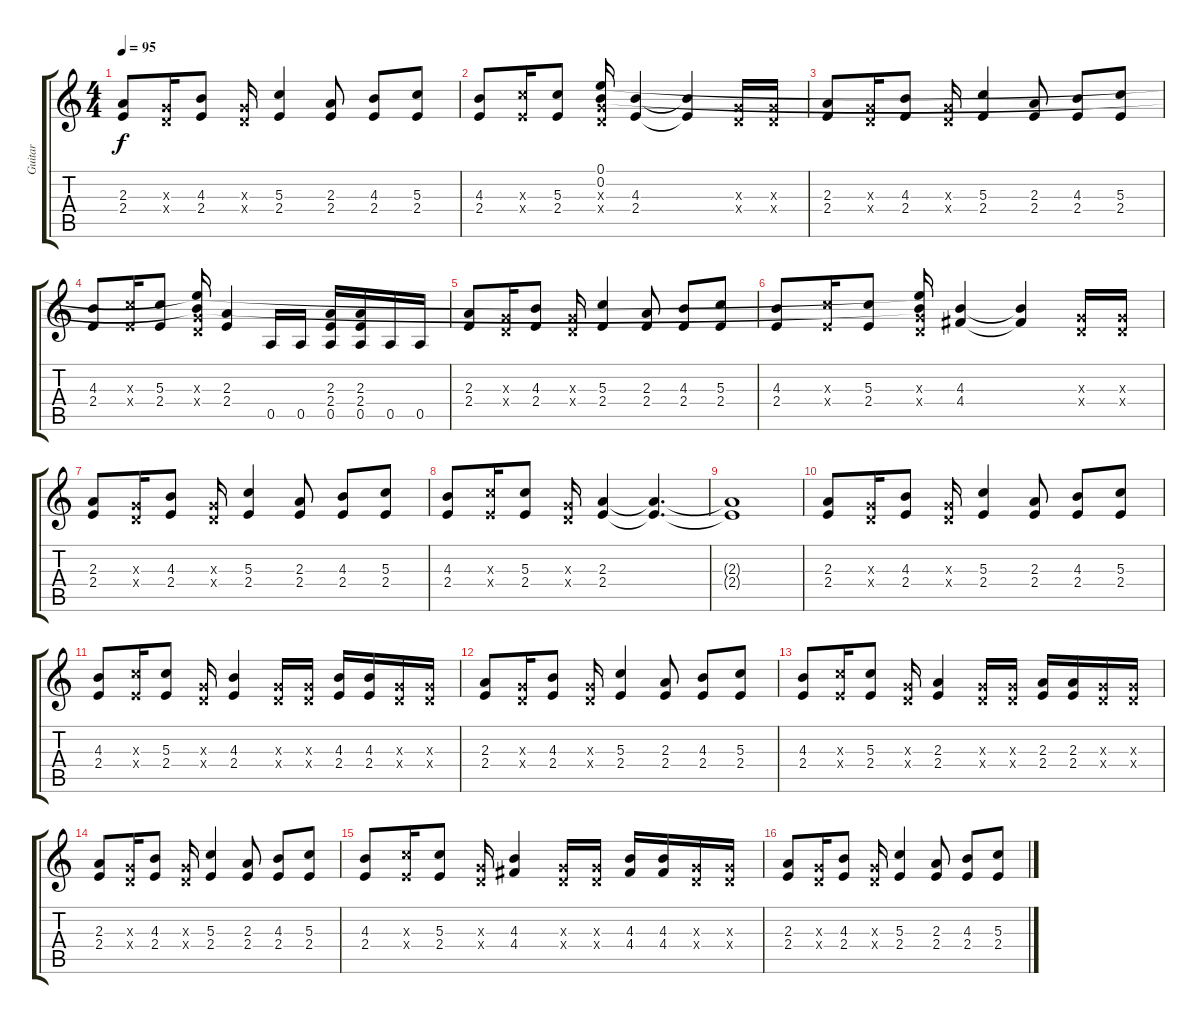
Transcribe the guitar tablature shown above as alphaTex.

\track ("Guitar" "Guitar") {instrument distortionguitar}
\staff {score tabs}
\tuning (E4 B3 G3 D3 A2 E2) {hide}
\ts (4 4)
\tempo 95
\clef g2
\ks c
(2.3 2.4).8{dy f} (0.3{x} 0.4{x}).16 (4.3 2.4).8 (0.3{x} 0.4{x}).16 (5.3 2.4).4 (2.3 2.4).8 (4.3 2.4).8 (5.3 2.4).8 |
(4.3 2.4).8 (5.3{x} 2.4{x}).16 (5.3 2.4).8 (0.1 0.2 0.3{x} 0.4{x}).16 (4.3 2.4).4 (4.3{t} 2.4{t}).4 (0.3{x} 0.4{x}).16 (0.3{x} 0.4{x}).16 |
(2.3 2.4).8 (0.3{x} 0.4{x}).16 (4.3 2.4).8 (0.3{x} 0.4{x}).16 (5.3 2.4).4 (2.3 2.4).8 (4.3 2.4).8 (5.3 2.4).8 |
(4.3 2.4).8 (5.3{x} 2.4{x}).16 (5.3 2.4).8 (0.1{t} 0.2{t} 0.3{x} 0.4{x}).16 (2.3 2.4).4 0.5.16 0.5.16 (2.3 2.4 0.5).16 (2.3 2.4 0.5).16 0.5.16 0.5.16 |
(2.3 2.4).8 (0.3{x} 0.4{x}).16 (4.3 2.4).8 (0.3{x} 0.4{x}).16 (5.3 2.4).4 (2.3 2.4).8 (4.3 2.4).8 (5.3 2.4).8 |
(4.3 2.4).8 (5.3{x} 2.4{x}).16 (5.3 2.4).8 (0.1{t} 0.2{t} 0.3{x} 0.4{x}).16 (4.3 4.4).4 (4.3{t} 4.4{t}).4 (0.3{x} 0.4{x}).16 (0.3{x} 0.4{x}).16 |
(2.3 2.4).8 (0.3{x} 0.4{x}).16 (4.3 2.4).8 (0.3{x} 0.4{x}).16 (5.3 2.4).4 (2.3 2.4).8 (4.3 2.4).8 (5.3 2.4).8 |
(4.3 2.4).8 (5.3{x} 2.4{x}).16 (5.3 2.4).8 (0.3{x} 0.4{x}).16 (2.3 2.4).4{volume 3} (2.3{t} 2.4{t}).4{d} |
(2.3{t} 2.4{t}).1{instrument acousticguitarsteel} |
(2.3 2.4).8{volume 12} (0.3{x} 0.4{x}).16 (4.3 2.4).8 (0.3{x} 0.4{x}).16 (5.3 2.4).4 (2.3 2.4).8 (4.3 2.4).8 (5.3 2.4).8 |
(4.3 2.4).8 (5.3{x} 2.4{x}).16 (5.3 2.4).8 (0.3{x} 0.4{x}).16 (4.3 2.4).4 (0.3{x} 0.4{x}).16 (0.3{x} 0.4{x}).16 (4.3 2.4).16 (4.3 2.4).16 (0.3{x} 0.4{x}).16 (0.3{x} 0.4{x}).16 |
(2.3 2.4).8 (0.3{x} 0.4{x}).16 (4.3 2.4).8 (0.3{x} 0.4{x}).16 (5.3 2.4).4 (2.3 2.4).8 (4.3 2.4).8 (5.3 2.4).8 |
(4.3 2.4).8 (5.3{x} 2.4{x}).16 (5.3 2.4).8 (0.3{x} 0.4{x}).16 (2.3 2.4).4 (0.3{x} 0.4{x}).16 (0.3{x} 0.4{x}).16 (2.3 2.4).16 (2.3 2.4).16 (0.3{x} 0.4{x}).16 (0.3{x} 0.4{x}).16 |
(2.3 2.4).8 (0.3{x} 0.4{x}).16 (4.3 2.4).8 (0.3{x} 0.4{x}).16 (5.3 2.4).4 (2.3 2.4).8 (4.3 2.4).8 (5.3 2.4).8 |
(4.3 2.4).8 (5.3{x} 2.4{x}).16 (5.3 2.4).8 (0.3{x} 0.4{x}).16 (4.3 4.4).4 (0.3{x} 0.4{x}).16 (0.3{x} 0.4{x}).16 (4.3 4.4).16 (4.3 4.4).16 (0.3{x} 0.4{x}).16 (0.3{x} 0.4{x}).16 |
(2.3 2.4).8 (0.3{x} 0.4{x}).16 (4.3 2.4).8 (0.3{x} 0.4{x}).16 (5.3 2.4).4 (2.3 2.4).8 (4.3 2.4).8 (5.3 2.4).8
